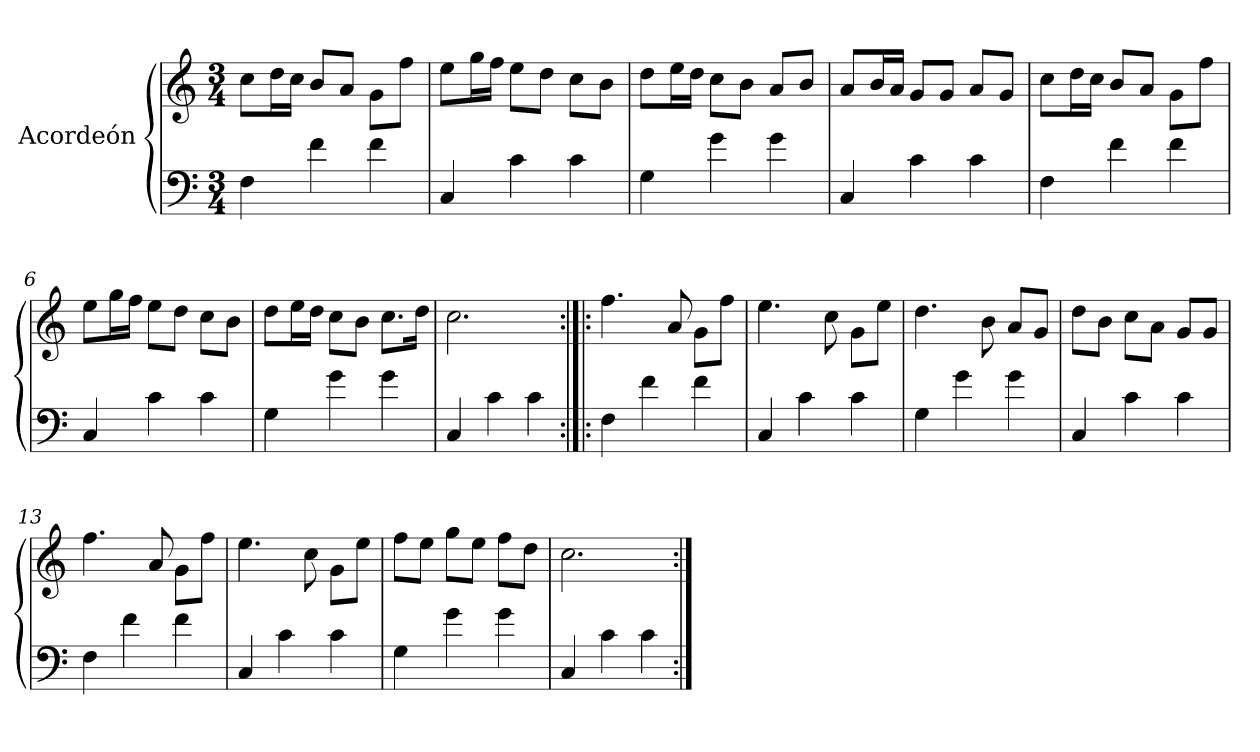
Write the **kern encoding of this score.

**kern	**kern
*part1	*part1
*staff2	*staff1
*I"Acordeón	*
*clefF4	*clefG2
*k[]	*k[]
*M3/4	*M3/4
*MM120	*MM120
=1	=1
4F\	8cc\L
.	16dd\L
.	16cc\JJ
4f\	8b/L
.	8a/J
4f\	8g\L
.	8ff\J
=2	=2
4C/	8ee\L
.	16gg\L
.	16ff\JJ
4c\	8ee\L
.	8dd\J
4c\	8cc\L
.	8b\J
=3	=3
4G\	8dd\L
.	16ee\L
.	16dd\JJ
4g\	8cc\L
.	8b\J
4g\	8a/L
.	8b/J
=4	=4
4C/	8a/L
.	16b/L
.	16a/JJ
4c\	8g/L
.	8g/J
4c\	8a/L
.	8g/J
!!LO:LB:g=z
=5	=5
4F\	8cc\L
.	16dd\L
.	16cc\JJ
4f\	8b/L
.	8a/J
4f\	8g\L
.	8ff\J
=6	=6
4C/	8ee\L
.	16gg\L
.	16ff\JJ
4c\	8ee\L
.	8dd\J
4c\	8cc\L
.	8b\J
=7	=7
4G\	8dd\L
.	16ee\L
.	16dd\JJ
4g\	8cc\L
.	8b\J
4g\	8.cc\L
.	16dd\Jk
=8	=8
4C/	2.cc\
4c\	.
4c\	.
!!LO:LB:g=z
=9:|!|:	=9:|!|:
4F\	4.ff\
4f\	.
.	8a/
4f\	8g\L
.	8ff\J
=10	=10
4C/	4.ee\
4c\	.
.	8cc\
4c\	8g\L
.	8ee\J
=11	=11
4G\	4.dd\
4g\	.
.	8b\
4g\	8a/L
.	8g/J
=12	=12
4C/	8dd\L
.	8b\J
4c\	8cc\L
.	8a\J
4c\	8g/L
.	8g/J
!!LO:LB:g=z
=13	=13
4F\	4.ff\
4f\	.
.	8a/
4f\	8g\L
.	8ff\J
=14	=14
4C/	4.ee\
4c\	.
.	8cc\
4c\	8g\L
.	8ee\J
=15	=15
4G\	8ff\L
.	8ee\J
4g\	8gg\L
.	8ee\J
4g\	8ff\L
.	8dd\J
=16	=16
4C/	2.cc\
4c\	.
4c\	.
=:|!	=:|!
*-	*-
